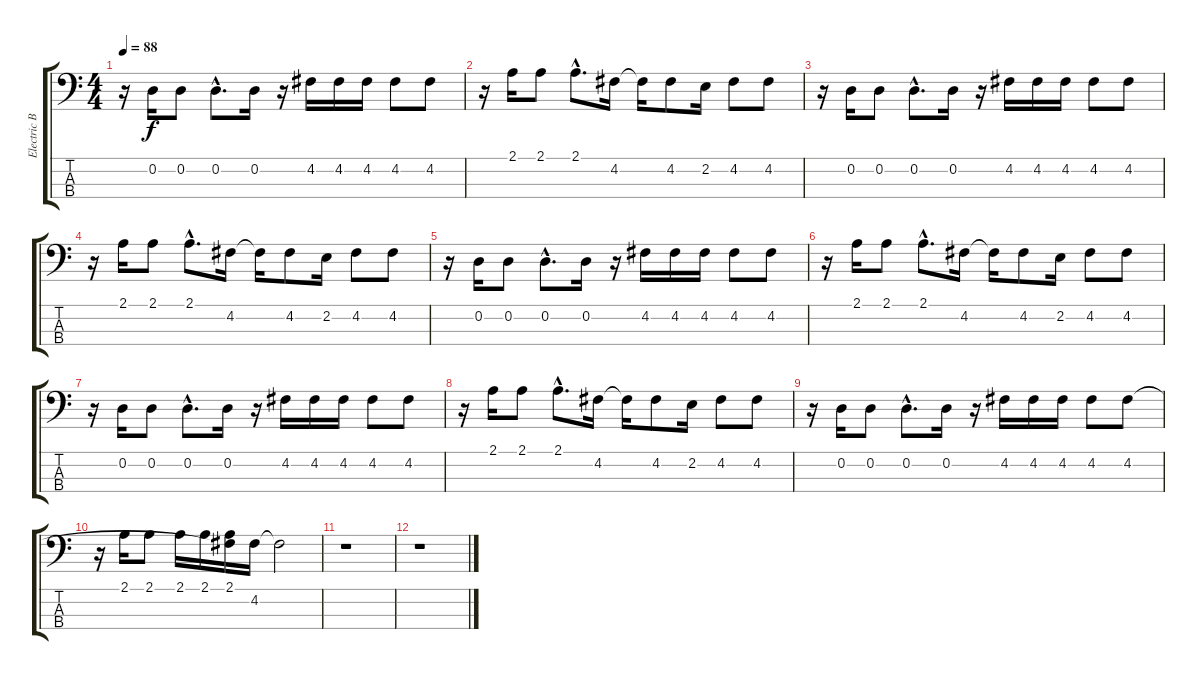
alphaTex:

\track ("Electric Bass Guitar" "Electric B") {instrument electricbassfinger}
\staff {score tabs}
\tuning (G2 D2 A1 E1) {hide}
\ts (4 4)
\tempo 88
\clef f4
\ks c
r.16{dy f} 0.2.16 0.2.8 0.2{hac}.8{d} 0.2.16 r.16 4.2.16 4.2.16 4.2.16 4.2.8 4.2.8 |
r.16 2.1.16 2.1.8 2.1{hac}.8{d} 4.2.16 4.2{t}.16 4.2.8 2.2.16 4.2.8 4.2.8 |
r.16 0.2.16 0.2.8 0.2{hac}.8{d} 0.2.16 r.16 4.2.16 4.2.16 4.2.16 4.2.8 4.2.8 |
r.16 2.1.16 2.1.8 2.1{hac}.8{d} 4.2.16 4.2{t}.16 4.2.8 2.2.16 4.2.8 4.2.8 |
r.16 0.2.16 0.2.8 0.2{hac}.8{d} 0.2.16 r.16 4.2.16 4.2.16 4.2.16 4.2.8 4.2.8 |
r.16 2.1.16 2.1.8 2.1{hac}.8{d} 4.2.16 4.2{t}.16 4.2.8 2.2.16 4.2.8 4.2.8 |
r.16 0.2.16 0.2.8 0.2{hac}.8{d} 0.2.16 r.16 4.2.16 4.2.16 4.2.16 4.2.8 4.2.8 |
r.16 2.1.16 2.1.8 2.1{hac}.8{d} 4.2.16 4.2{t}.16 4.2.8 2.2.16 4.2.8 4.2.8 |
r.16 0.2.16 0.2.8 0.2{hac}.8{d} 0.2.16 r.16 4.2.16 4.2.16 4.2.16 4.2.8 4.2.8 |
r.16 2.1.16 2.1.8 2.1.16 2.1.16 (2.1 4.2{t}).16 4.2.16 4.2{t}.2 |
r.1 |
r.1
